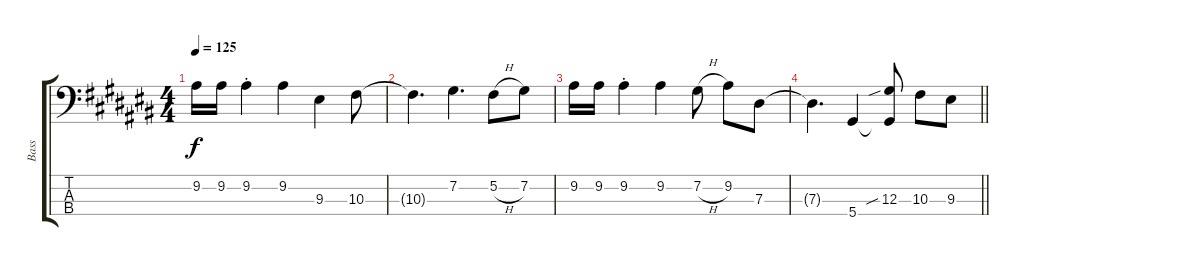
\track ("Bass" "Bass") {instrument electricbassfinger}
\staff {score tabs}
\tuning (Gb2 Db2 Ab1 Eb1) {hide}
\ts (4 4)
\tempo 125
\clef f4
\ks c#
9.2.16{dy f} 9.2.16 9.2{st}.4 9.2.4 9.3.4 10.3.8 |
10.3{t}.4{d} 7.2.4{d} 5.2{h}.8 7.2.8 |
9.2.16 9.2.16 9.2{st}.4 9.2.4 7.2{h}.8 9.2.8 7.3.8 |
\barLineRight lightlight
7.3{t}.4{d} 5.4.4 (12.3{sib} 5.4{t}).8 10.3.8 9.3.8
